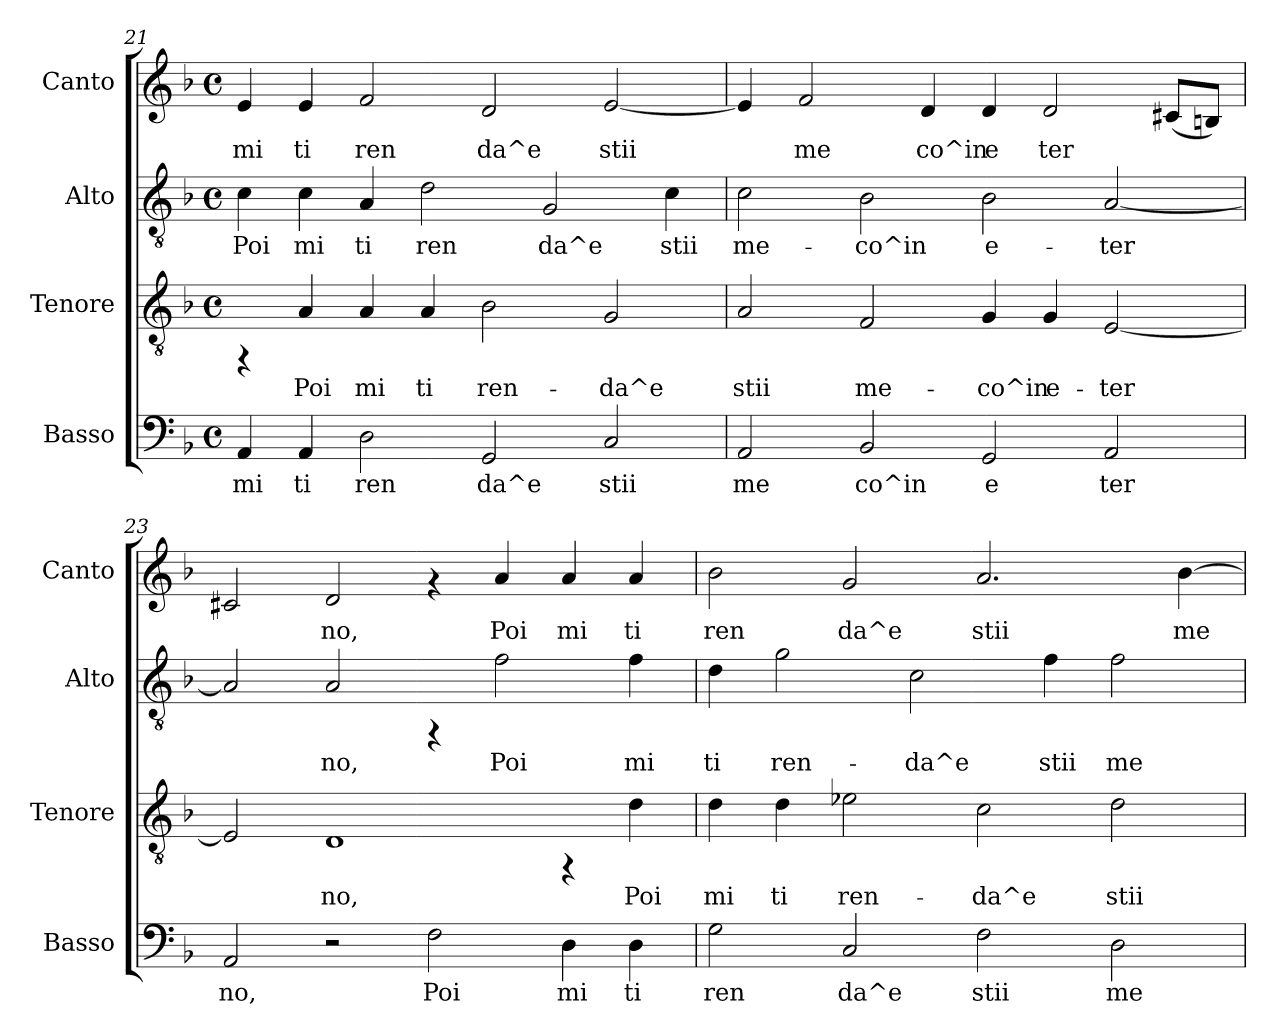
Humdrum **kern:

**kern	**text	**kern	**text	**kern	**text	**kern	**text
*part4	*part4	*part3	*part3	*part2	*part2	*part1	*part1
*staff4	*staff4	*staff3	*staff3	*staff2	*staff2	*staff1	*staff1
*I"Basso	*	*I"Tenore	*	*I"Alto	*	*I"Canto	*
*I'Basso	*	*I'Tenore	*	*I'Alto	*	*I'Canto	*
*clefF4	*	*clefGv2	*	*clefGv2	*	*clefG2	*
*k[b-]	*	*k[b-]	*	*k[b-]	*	*k[b-]	*
*F:	*	*F:	*	*F:	*	*F:	*
*M4/4	*	*M4/4	*	*M4/4	*	*M4/4	*
*met(c)	*	*met(c)	*	*met(c)	*	*met(c)	*
=21	=21	=21	=21	=21	=21	=21	=21
!	!LO:LY:b:cj	!	!	!	!LO:LY:b:cj	!	!LO:LY:b:cj
4AA/	mi	4rFF	.	4c\	Poi	4e/	mi
!	!LO:LY:b:cj	!	!LO:LY:b:cj	!	!LO:LY:b:cj	!	!LO:LY:b:cj
4AA/	ti	4A/	Poi	4c\	mi	4e/	ti
!	!LO:LY:b:cj	!	!LO:LY:b:cj	!	!LO:LY:b:cj	!	!LO:LY:b:cj
2D\	ren	4A/	mi	4A/	ti	2f/	ren
!	!	!	!LO:LY:b:cj	!	!LO:LY:b:cj	!	!
.	.	4A/	ti	2d\	ren	.	.
!	!LO:LY:b:cj	!	!LO:LY:b:cj	!	!	!	!LO:LY:b:cj
2GG/	da^e	2B-\	ren-	.	.	2d/	da^e
!	!	!	!	!	!LO:LY:b:cj	!	!
.	.	.	.	2G/	da^e	.	.
!	!LO:LY:b:cj	!	!LO:LY:b:cj	!	!	!	!LO:LY:b:cj
2C/	stii	2G/	-da^e	.	.	[<2e/	stii
!	!	!	!	!	!LO:LY:b:cj	!	!
.	.	.	.	4c\	stii	.	.
!!LO:LB:g=z
=22	=22	=22	=22	=22	=22	=22	=22
!	!LO:LY:b:cj	!	!LO:LY:b:cj	!	!LO:LY:b:cj	!	!LO:LY:b:cj
2AA/	me	2A/	stii	2c\	me-	4e/]	.
!	!	!	!	!	!	!	!LO:LY:b:cj
.	.	.	.	.	.	2f/	me
!	!LO:LY:b:cj	!	!LO:LY:b:cj	!	!LO:LY:b:cj	!	!
2BB-/	co^in	2F/	me-	2B-\	-co^in	.	.
!	!	!	!	!	!	!	!LO:LY:b:cj
.	.	.	.	.	.	4d/	co^in
!	!LO:LY:b:cj	!	!LO:LY:b:cj	!	!LO:LY:b:cj	!	!LO:LY:b:cj
2GG/	e	4G/	-co^in	2B-\	e-	4d/	e
!	!	!	!LO:LY:b:cj	!	!	!	!LO:LY:b:cj
.	.	4G/	e-	.	.	2d/	ter
!	!LO:LY:b:cj	!	!LO:LY:b:cj	!	!LO:LY:b:cj	!	!
2AA/	ter	[<2E/	-ter-	[<2A/	-ter-	.	.
!	!	!	!	!	!	!	!LO:LY:b:cj
.	.	.	.	.	.	(<8c#X/L	.
!	!	!	!	!	!	!	!LO:LY:b:cj
.	.	.	.	.	.	8B/J)	.
=23	=23	=23	=23	=23	=23	=23	=23
!	!LO:LY:b:cj	!	!LO:LY:b:cj	!	!LO:LY:b:cj	!	!LO:LY:b:cj
2AA/	no,	2E/]	--	2A/]	--	2c#X/	.
!	!	!	!LO:LY:b:cj	!	!LO:LY:b:cj	!	!LO:LY:b:cj
2r	.	1D	-no,	2A/	-no,	2d/	no,
!	!LO:LY:b:cj	!	!	!	!	!	!
2F\	Poi	.	.	4rFF	.	4rf	.
!	!	!	!	!	!LO:LY:b:cj	!	!LO:LY:b:cj
.	.	.	.	2f\	Poi	4a/	Poi
!	!LO:LY:b:cj	!	!	!	!	!	!LO:LY:b:cj
4D\	mi	4rFF	.	.	.	4a/	mi
!	!LO:LY:b:cj	!	!LO:LY:b:cj	!	!LO:LY:b:cj	!	!LO:LY:b:cj
4D\	ti	4d\	Poi	4f\	mi	4a/	ti
=24	=24	=24	=24	=24	=24	=24	=24
!	!LO:LY:b:cj	!	!LO:LY:b:cj	!	!LO:LY:b:cj	!	!LO:LY:b:cj
2G\	ren	4d\	mi	4d\	ti	2b-\	ren
!	!	!	!LO:LY:b:cj	!	!LO:LY:b:cj	!	!
.	.	4d\	ti	2g\	ren-	.	.
!	!LO:LY:b:cj	!	!LO:LY:b:cj	!	!	!	!LO:LY:b:cj
2C/	da^e	2e-X\	ren-	.	.	2g/	da^e
!	!	!	!	!	!LO:LY:b:cj	!	!
.	.	.	.	2c\	-da^e	.	.
!	!LO:LY:b:cj	!	!LO:LY:b:cj	!	!	!	!LO:LY:b:cj
2F\	stii	2c\	-da^e	.	.	2.a/	stii
!	!	!	!	!	!LO:LY:b:cj	!	!
.	.	.	.	4f\	stii	.	.
!	!LO:LY:b:cj	!	!LO:LY:b:cj	!	!LO:LY:b:cj	!	!
2D\	me	2d\	stii	2f\	me-	.	.
!	!	!	!	!	!	!	!LO:LY:b:cj
.	.	.	.	.	.	[>4b-\	me
=	=	=	=	=	=	=	=
*-	*-	*-	*-	*-	*-	*-	*-
